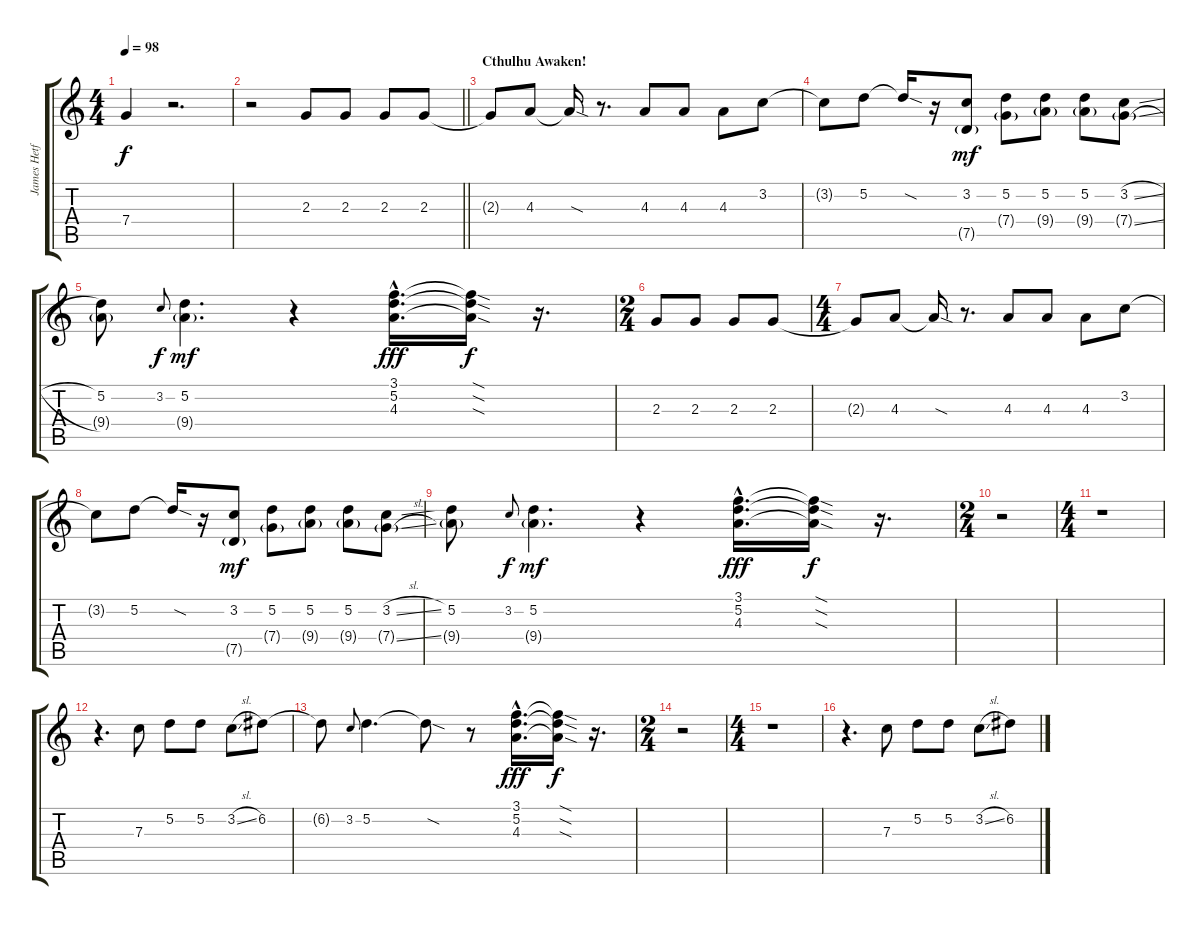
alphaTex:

\track ("James Hetfield (Supp. Vox)" "James Hetf") {instrument overdrivenguitar}
\staff {score tabs}
\tuning (D4 A3 F3 C3 G2 D2) {hide}
\ts (4 4)
\tempo 98
\clef g2
\ks c
7.4.4{dy f} r.2{d} |
\barLineRight lightlight
r.2 2.3.8 2.3.8 2.3.8 2.3.8 |
\section ("" "Cthulhu Awaken!")
2.3{t}.8 4.3.8 4.3{sod t}.16 r.8{d} 4.3.8 4.3.8 4.3.8 3.2.8 |
3.2{t}.8 5.2.8 5.2{sod t}.16 r.16 (3.2 7.5{g}).8{dy mf} (5.2 7.4{g}).8 (5.2 9.4{g}).8 (5.2 9.4{g}).8 (3.2{sl} 7.4{sl g}).8 |
(5.2 9.4{g}).8 3.2.8{gr onbeat dy f} (5.2 9.4{g}).4{d dy mf} r.4 (3.1{hac} 5.2{hac} 4.3).16{d dy fff} (3.1{sod t} 5.2{sod t} 4.3{sod t}).16{dy f} r.16{d} |
\ts (2 4)
2.3.8 2.3.8 2.3.8 2.3.8 |
\ts (4 4)
2.3{t}.8 4.3.8 4.3{sod t}.16 r.8{d} 4.3.8 4.3.8 4.3.8 3.2.8 |
3.2{t}.8 5.2.8 5.2{sod t}.16 r.16 (3.2 7.5{g}).8{dy mf} (5.2 7.4{g}).8 (5.2 9.4{g}).8 (5.2 9.4{g}).8 (3.2{sl} 7.4{sl g}).8 |
(5.2 9.4{g}).8 3.2.8{gr onbeat dy f} (5.2 9.4{g}).4{d dy mf} r.4 (3.1{hac} 5.2{hac} 4.3).16{d dy fff} (3.1{sod t} 5.2{sod t} 4.3{sod t}).16{dy f} r.16{d} |
\ts (2 4)
r.2 |
\ts (4 4)
r.1 |
r.4{d} 7.3.8 5.2.8 5.2.8 3.2{sl}.8 6.2.8 |
6.2{t}.8 3.2.8{gr onbeat} 5.2.4{d} 5.2{sod t}.8 r.8 (3.1{hac} 5.2{hac} 4.3).16{d dy fff} (3.1{sod t} 5.2{sod t} 4.3{sod t}).16{dy f} r.16{d} |
\ts (2 4)
r.2 |
\ts (4 4)
r.1 |
r.4{d} 7.3.8 5.2.8 5.2.8 3.2{sl}.8 6.2.8
